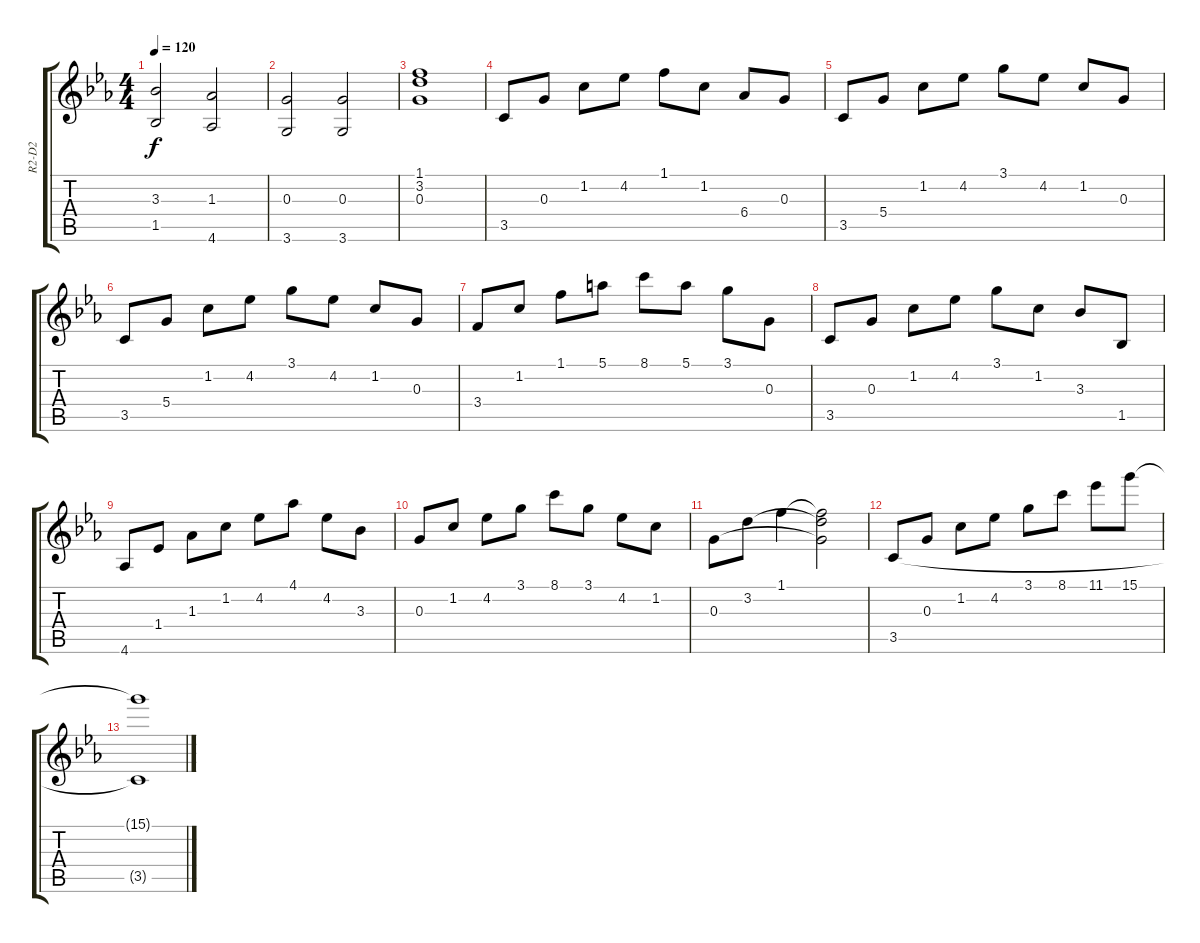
\track ("R2-D2" "R2-D2") {instrument electricbassfinger}
\staff {score tabs}
\tuning (E4 B3 G3 D3 A2 E2) {hide}
\ts (4 4)
\tempo 120
\clef g2
\ks eb
(3.3 1.5).2{dy f} (1.3 4.6).2 |
(0.3 3.6).2 (0.3 3.6).2 |
(1.1 3.2 0.3).1 |
3.5.8 0.3.8 1.2.8 4.2.8 1.1.8 1.2.8 6.4.8 0.3.8 |
3.5.8 5.4.8 1.2.8 4.2.8 3.1.8 4.2.8 1.2.8 0.3.8 |
3.5.8 5.4.8 1.2.8 4.2.8 3.1.8 4.2.8 1.2.8 0.3.8 |
3.4.8 1.2.8 1.1.8 5.1.8 8.1.8 5.1.8 3.1.8 0.3.8 |
3.5.8 0.3.8 1.2.8 4.2.8 3.1.8 1.2.8 3.3.8 1.5.8 |
4.6.8 1.4.8 1.3.8 1.2.8 4.2.8 4.1.8 4.2.8 3.3.8 |
0.3.8 1.2.8 4.2.8 3.1.8 8.1.8 3.1.8 4.2.8 1.2.8 |
0.3.8 3.2.8 1.1.4 (1.1{t} 3.2{t} 0.3{t}).2 |
3.5.8 0.3.8 1.2.8 4.2.8 3.1.8 8.1.8 11.1.8 15.1.8 |
(15.1{t} 3.5{t}).1
